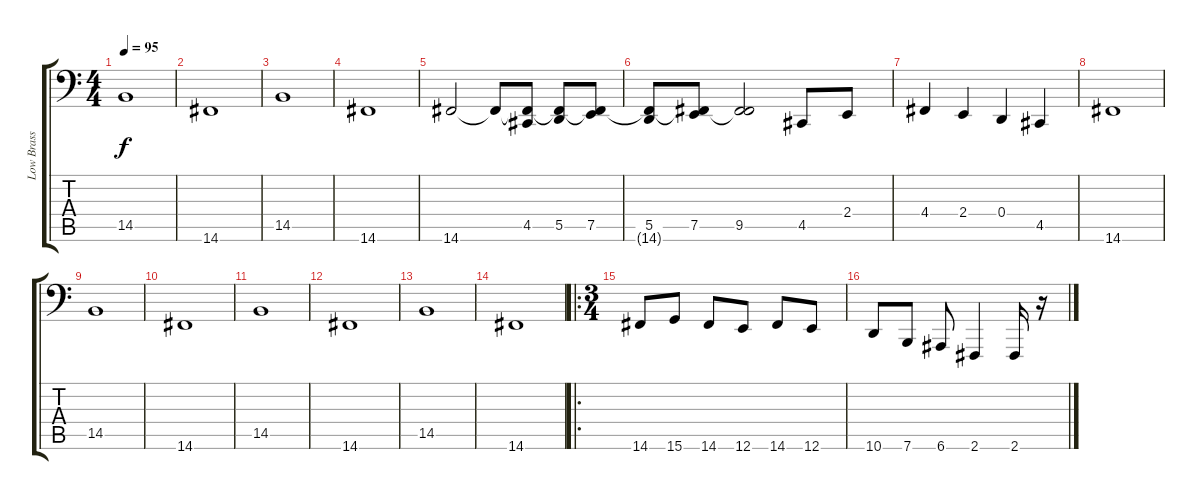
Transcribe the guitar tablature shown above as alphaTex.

\track ("Low Brass Section" "Low Brass ") {instrument brasssection}
\staff {score tabs}
\tuning (E3 B2 G2 D2 A1 E1) {hide}
\ts (4 4)
\tempo 95
\clef f4
\ks c
14.5.1{dy f instrument brasssection} |
14.6.1 |
14.5.1 |
14.6.1 |
14.6.2 14.6{t}.8 (4.5 14.6{t}).8 (5.5 14.6{t}).8 (7.5 14.6{t}).8 |
(5.5 14.6{t}).8 (7.5 14.6{t}).8 (9.5 14.6{t}).2 4.5.8 2.4.8 |
4.4.4 2.4.4 0.4.4 4.5.4 |
14.6.1 |
14.5.1 |
14.6.1 |
14.5.1 |
14.6.1 |
14.5.1 |
14.6.1 |
\ro
\ts (3 4)
14.6.8 15.6.8 14.6.8 12.6.8 14.6.8 12.6.8 |
10.6.8 7.6.8 6.6.8 2.6.4 2.6.16 r.16
